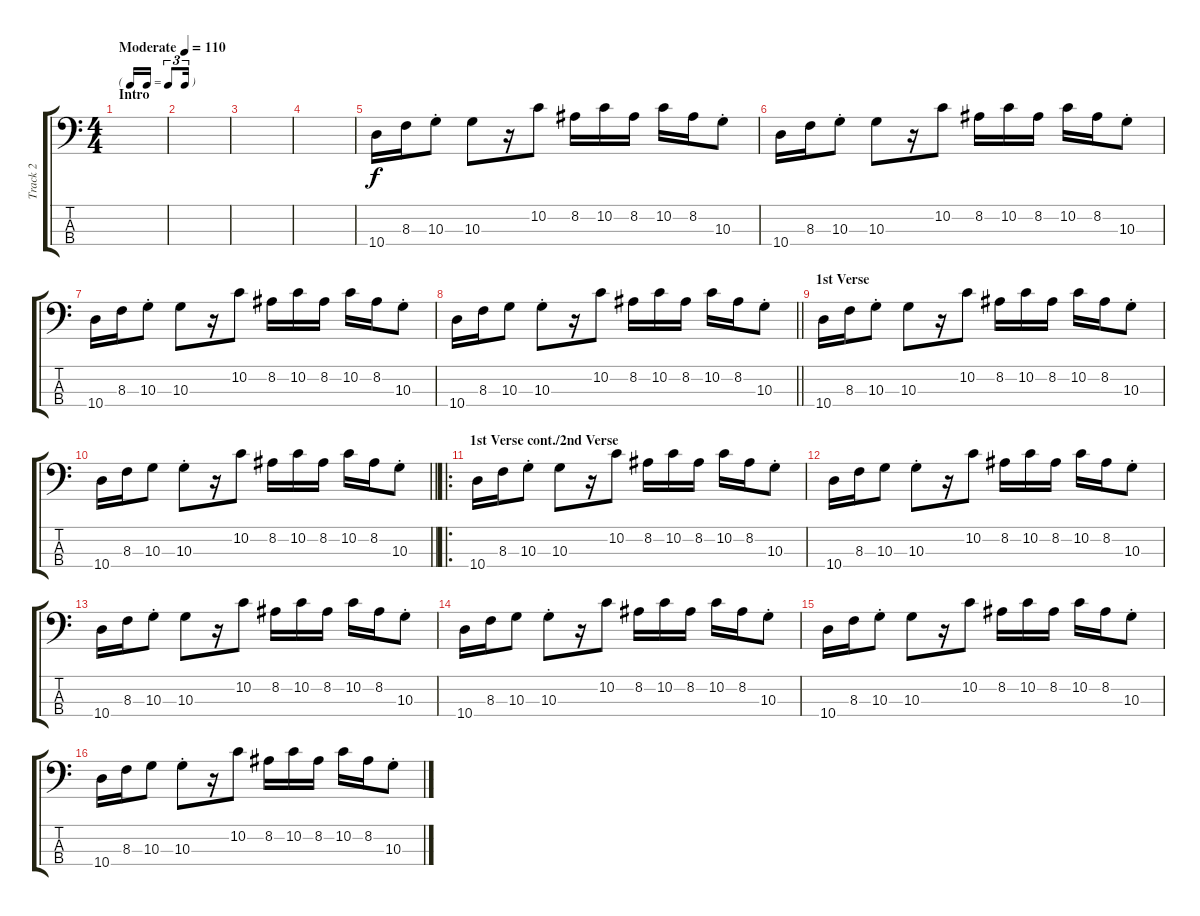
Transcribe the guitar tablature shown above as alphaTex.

\track ("Track 2" "Track 2") {instrument electricbasspick}
\staff {score tabs}
\tuning (G2 D2 A1 E1) {hide}
\ts (4 4)
\tf triplet16th
\section ("" "Intro")
\tempo (110 "Moderate")
\clef f4
\ks c
|
|
|
|
10.4.16 8.3.16 10.3{st}.8 10.3.8 r.16 10.2.8 8.2.16 10.2.16 8.2.16 10.2.16 8.2.16 10.3{st}.8 |
10.4.16 8.3.16 10.3{st}.8 10.3.8 r.16 10.2.8 8.2.16 10.2.16 8.2.16 10.2.16 8.2.16 10.3{st}.8 |
10.4.16 8.3.16 10.3{st}.8 10.3.8 r.16 10.2.8 8.2.16 10.2.16 8.2.16 10.2.16 8.2.16 10.3{st}.8 |
\barLineRight lightlight
10.4.16 8.3.16 10.3.8 10.3{st}.8 r.16 10.2.8 8.2.16 10.2.16 8.2.16 10.2.16 8.2.16 10.3{st}.8 |
\section ("" "1st Verse")
10.4.16 8.3.16 10.3{st}.8 10.3.8 r.16 10.2.8 8.2.16 10.2.16 8.2.16 10.2.16 8.2.16 10.3{st}.8 |
\barLineRight lightlight
10.4.16 8.3.16 10.3.8 10.3{st}.8 r.16 10.2.8 8.2.16 10.2.16 8.2.16 10.2.16 8.2.16 10.3{st}.8 |
\ro
\section ("" "1st Verse cont./2nd Verse")
10.4.16 8.3.16 10.3{st}.8 10.3.8 r.16 10.2.8 8.2.16 10.2.16 8.2.16 10.2.16 8.2.16 10.3{st}.8 |
10.4.16 8.3.16 10.3.8 10.3{st}.8 r.16 10.2.8 8.2.16 10.2.16 8.2.16 10.2.16 8.2.16 10.3{st}.8 |
10.4.16 8.3.16 10.3{st}.8 10.3.8 r.16 10.2.8 8.2.16 10.2.16 8.2.16 10.2.16 8.2.16 10.3{st}.8 |
10.4.16 8.3.16 10.3.8 10.3{st}.8 r.16 10.2.8 8.2.16 10.2.16 8.2.16 10.2.16 8.2.16 10.3{st}.8 |
10.4.16 8.3.16 10.3{st}.8 10.3.8 r.16 10.2.8 8.2.16 10.2.16 8.2.16 10.2.16 8.2.16 10.3{st}.8 |
10.4.16 8.3.16 10.3.8 10.3{st}.8 r.16 10.2.8 8.2.16 10.2.16 8.2.16 10.2.16 8.2.16 10.3{st}.8
